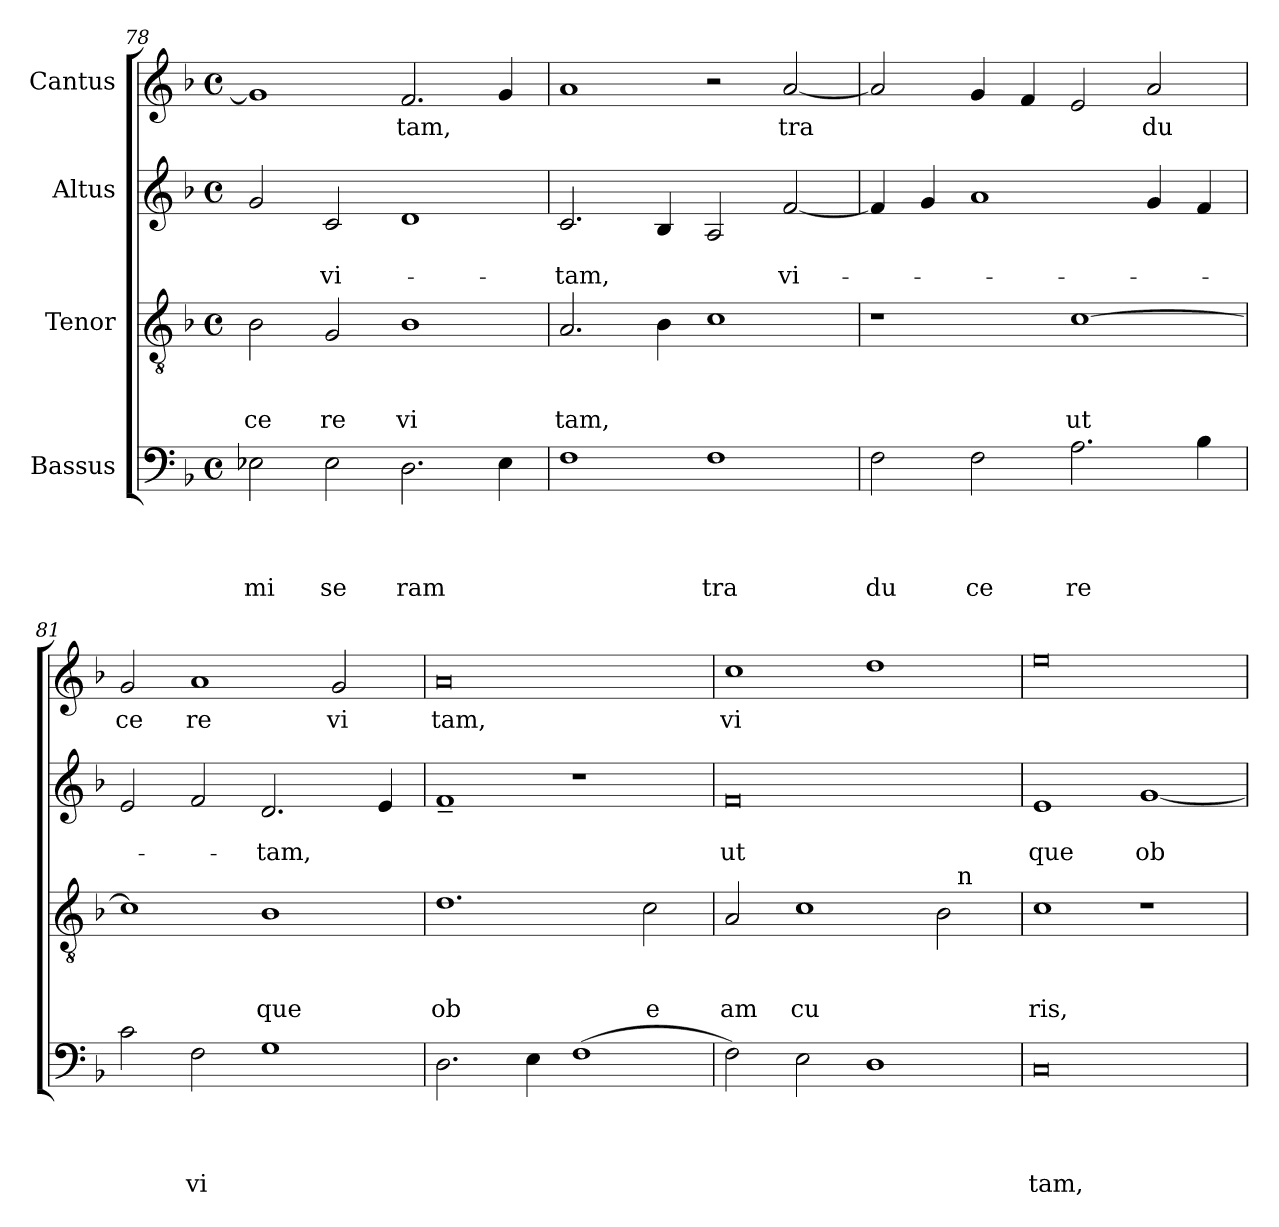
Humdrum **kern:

**kern	**text	**text	**text	**text	**kern	**text	**text	**text	**kern	**text	**text	**kern	**text
*part4	*part4	*part4	*part4	*part4	*part3	*part3	*part3	*part3	*part2	*part2	*part2	*part1	*part1
*staff4	*staff4	*staff4	*staff4	*staff4	*staff3	*staff3	*staff3	*staff3	*staff2	*staff2	*staff2	*staff1	*staff1
*I"Bassus	*	*	*	*	*I"Tenor	*	*	*	*I"Altus	*	*	*I"Cantus	*
*clefF4	*	*	*	*	*clefGv2	*	*	*	*clefG2	*	*	*clefG2	*
*k[b-]	*	*	*	*	*k[b-]	*	*	*	*k[b-]	*	*	*k[b-]	*
*F:	*	*	*	*	*F:	*	*	*	*F:	*	*	*F:	*
*M4/4	*	*	*	*	*M4/4	*	*	*	*M4/4	*	*	*M4/4	*
*met(c)	*	*	*	*	*met(c)	*	*	*	*met(c)	*	*	*met(c)	*
=78	=78	=78	=78	=78	=78	=78	=78	=78	=78	=78	=78	=78	=78
!	!	!	!	!LO:LY:b	!	!	!	!LO:LY:b	!	!	!	!	!
2E-X\	.	.	.	mi	2B-\	.	.	ce	2g/	.	.	1g]	.
!	!	!	!	!LO:LY:b	!	!	!	!LO:LY:b	!	!	!LO:LY:b	!	!
2E-\	.	.	.	se	2G/	.	.	re	2c/	.	vi-	.	.
!	!	!	!	!LO:LY:b	!	!	!	!LO:LY:b	!	!	!	!	!LO:LY:b
2.D\	.	.	.	ram	1B-	.	.	vi	1d	.	.	2.f/	tam,
4E-\	.	.	.	.	.	.	.	.	.	.	.	4g/	.
=79	=79	=79	=79	=79	=79	=79	=79	=79	=79	=79	=79	=79	=79
!	!	!	!	!	!	!	!	!LO:LY:b	!	!	!LO:LY:b	!	!
1F	.	.	.	.	2.A/	.	.	tam,	2.c/	.	-tam,	1a	.
.	.	.	.	.	4B-\	.	.	.	4B-/	.	.	.	.
!	!	!	!	!LO:LY:b	!	!	!	!	!	!	!	!	!
1F	.	.	.	tra	1c	.	.	.	2A/	.	.	2r	.
!	!	!	!	!	!	!	!	!	!	!	!LO:LY:b	!	!LO:LY:b
.	.	.	.	.	.	.	.	.	[<2f/	.	vi-	[<2a/	tra
=80	=80	=80	=80	=80	=80	=80	=80	=80	=80	=80	=80	=80	=80
!	!	!	!	!LO:LY:b	!	!	!	!	!	!	!	!	!
2F\	.	.	.	du	1r	.	.	.	4f/]	.	.	2a/]	.
.	.	.	.	.	.	.	.	.	4g/	.	.	.	.
!	!	!	!	!LO:LY:b	!	!	!	!	!	!	!	!	!
2F\	.	.	.	ce	.	.	.	.	1a	.	.	4g/	.
.	.	.	.	.	.	.	.	.	.	.	.	4f/	.
!	!	!	!	!LO:LY:b	!	!	!	!LO:LY:b	!	!	!	!	!
2.A\	.	.	.	re	[>1c	.	.	ut	.	.	.	2e/	.
!	!	!	!	!	!	!	!	!	!	!	!	!	!LO:LY:b
.	.	.	.	.	.	.	.	.	4g/	.	.	2a/	du
4B-\	.	.	.	.	.	.	.	.	4f/	.	.	.	.
=81	=81	=81	=81	=81	=81	=81	=81	=81	=81	=81	=81	=81	=81
!	!	!	!	!	!	!	!	!	!	!	!	!	!LO:LY:b
2c\	.	.	.	.	1c]	.	.	.	2e/	.	.	2g/	ce
!	!	!	!	!LO:LY:b	!	!	!	!	!	!	!	!	!LO:LY:b
2F\	.	.	.	vi	.	.	.	.	2f/	.	.	1a	re
!	!	!	!	!	!	!	!	!LO:LY:b	!	!	!LO:LY:b	!	!
1G	.	.	.	.	1B-	.	.	que	2.d/	.	-tam,	.	.
!	!	!	!	!	!	!	!	!	!	!	!	!	!LO:LY:b
.	.	.	.	.	.	.	.	.	.	.	.	2g/	vi
.	.	.	.	.	.	.	.	.	4e/	.	.	.	.
!!LO:LB:g=z
=82	=82	=82	=82	=82	=82	=82	=82	=82	=82	=82	=82	=82	=82
!	!	!	!	!	!	!	!	!LO:LY:b	!	!	!	!	!LO:LY:b
2.D\	.	.	.	.	1.d	.	.	ob	1f~<	.	.	0a	tam,
4E\	.	.	.	.	.	.	.	.	.	.	.	.	.
(>1F	.	.	.	.	.	.	.	.	1r	.	.	.	.
!	!	!	!	!	!	!	!	!LO:LY:b	!	!	!	!	!
.	.	.	.	.	2c\	.	.	e	.	.	.	.	.
=83	=83	=83	=83	=83	=83	=83	=83	=83	=83	=83	=83	=83	=83
!	!	!	!	!	!	!	!	!LO:LY:b	!	!	!LO:LY:b	!	!LO:LY:b
*	*	*	*	*	*^	*	*	*	*	*	*	*	*
2F\)	.	.	.	.	2A/	1ryy	.	.	am	0f	.	ut	1cc	vi
!	!	!	!	!	!	!	!	!	!LO:LY:b	!	!	!	!	!
2E\	.	.	.	.	1c	.	.	.	cu	.	.	.	.	.
1D	.	.	.	.	.	2ryy	.	.	.	.	.	.	1dd	.
.	.	.	.	.	2B-\	16ryy	.	.	.	.	.	.	.	.
!	!	!	!	!	!	!LO:TX:a:t=n	!	!	!	!	!	!	!	!
.	.	.	.	.	.	4..ryy	.	.	.	.	.	.	.	.
=84	=84	=84	=84	=84	=84	=84	=84	=84	=84	=84	=84	=84	=84	=84
!	!	!	!	!LO:LY:b	!	!	!	!	!LO:LY:b	!	!	!LO:LY:b	!	!
*	*	*	*	*	*v	*v	*	*	*	*	*	*	*	*
0C	.	.	.	tam,	1c	.	.	ris,	1e	.	que	0ee	.
!	!	!	!	!	!	!	!	!	!	!	!LO:LY:b	!	!
.	.	.	.	.	1r	.	.	.	[<1g	.	ob	.	.
=	=	=	=	=	=	=	=	=	=	=	=	=	=
*-	*-	*-	*-	*-	*-	*-	*-	*-	*-	*-	*-	*-	*-
